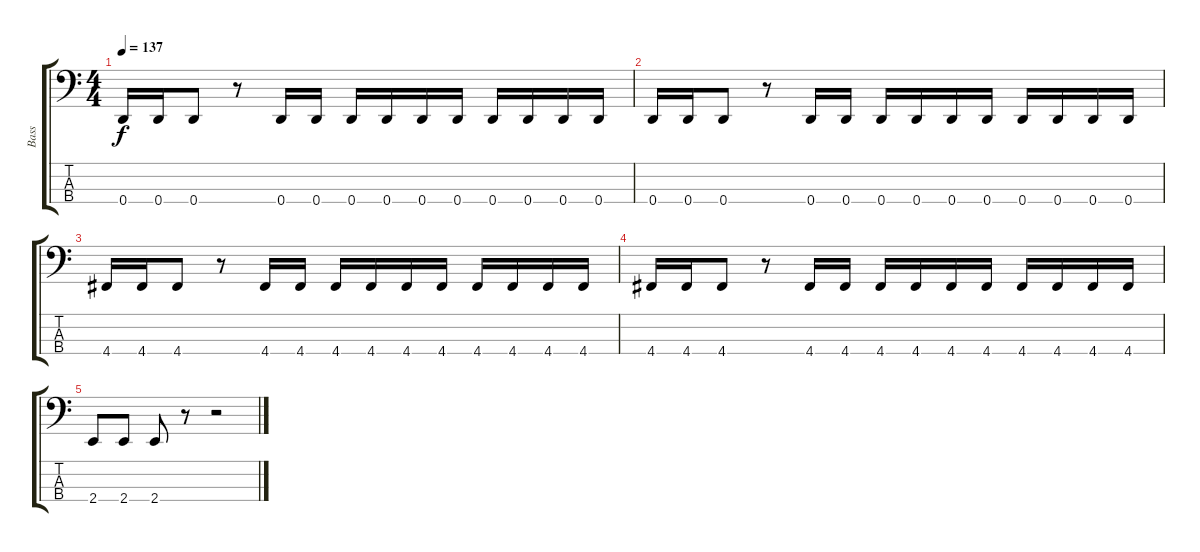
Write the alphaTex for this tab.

\track ("Bass" "Bass") {instrument electricbasspick}
\staff {score tabs}
\tuning (F2 C2 G1 D1) {hide}
\ts (4 4)
\tempo 137
\clef f4
\ks c
0.4.16{dy f} 0.4.16 0.4.8 r.8 0.4.16 0.4.16 0.4.16 0.4.16 0.4.16 0.4.16 0.4.16 0.4.16 0.4.16 0.4.16 |
0.4.16 0.4.16 0.4.8 r.8 0.4.16 0.4.16 0.4.16 0.4.16 0.4.16 0.4.16 0.4.16 0.4.16 0.4.16 0.4.16 |
4.4.16 4.4.16 4.4.8 r.8 4.4.16 4.4.16 4.4.16 4.4.16 4.4.16 4.4.16 4.4.16 4.4.16 4.4.16 4.4.16 |
4.4.16 4.4.16 4.4.8 r.8 4.4.16 4.4.16 4.4.16 4.4.16 4.4.16 4.4.16 4.4.16 4.4.16 4.4.16 4.4.16 |
2.4.8 2.4.8 2.4.8 r.8 r.2
